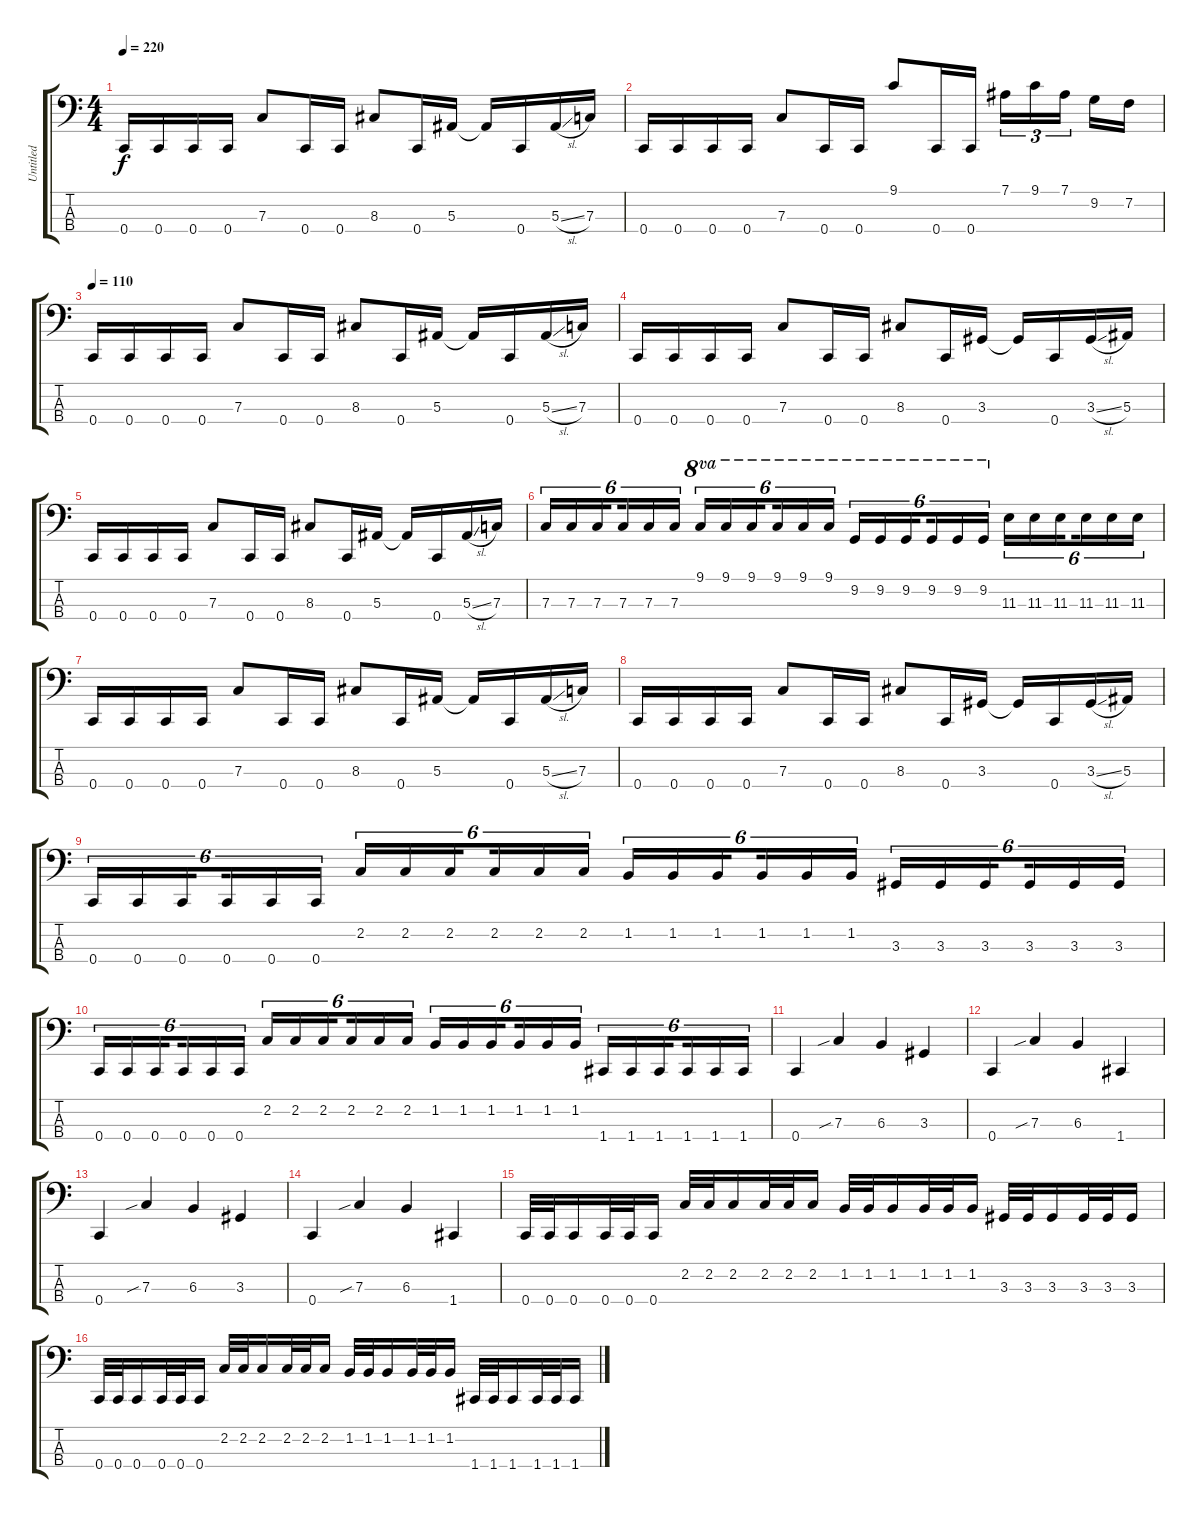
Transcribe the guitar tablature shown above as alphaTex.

\track ("Untitled" "Untitled") {instrument electricbasspick}
\staff {score tabs}
\tuning (Eb2 Bb1 F1 C1) {hide}
\ts (4 4)
\tempo 220
\clef f4
\ks c
0.4.16{dy f} 0.4.16 0.4.16 0.4.16 7.3.8 0.4.16 0.4.16 8.3.8 0.4.16 5.3.16 5.3{t}.16 0.4.16 5.3{sl}.16 7.3.16 |
0.4.16 0.4.16 0.4.16 0.4.16 7.3.8 0.4.16 0.4.16 9.1.8 0.4.16 0.4.16 7.1.16{tu (3 2)} 9.1.16{tu (3 2)} 7.1.16{tu (3 2) beam splitsecondary} 9.2.16 7.2.16 |
\tempo 110
0.4.16 0.4.16 0.4.16 0.4.16 7.3.8 0.4.16 0.4.16 8.3.8 0.4.16 5.3.16 5.3{t}.16 0.4.16 5.3{sl}.16 7.3.16 |
0.4.16 0.4.16 0.4.16 0.4.16 7.3.8 0.4.16 0.4.16 8.3.8 0.4.16 3.3.16 3.3{t}.16 0.4.16 3.3{sl}.16 5.3.16 |
0.4.16 0.4.16 0.4.16 0.4.16 7.3.8 0.4.16 0.4.16 8.3.8 0.4.16 5.3.16 5.3{t}.16 0.4.16 5.3{sl}.16 7.3.16 |
7.3.16{tu (6 4)} 7.3.16{tu (6 4)} 7.3.16{tu (6 4) beam splitsecondary} 7.3.16{tu (6 4)} 7.3.16{tu (6 4)} 7.3.16{tu (6 4)} 9.1.16{tu (6 4) ot 8va} 9.1.16{tu (6 4) ot 8va} 9.1.16{tu (6 4) ot 8va beam splitsecondary} 9.1.16{tu (6 4) ot 8va} 9.1.16{tu (6 4) ot 8va} 9.1.16{tu (6 4) ot 8va} 9.2.16{tu (6 4) ot 8va} 9.2.16{tu (6 4) ot 8va} 9.2.16{tu (6 4) ot 8va beam splitsecondary} 9.2.16{tu (6 4) ot 8va} 9.2.16{tu (6 4) ot 8va} 9.2.16{tu (6 4) ot 8va} 11.3.16{tu (6 4)} 11.3.16{tu (6 4)} 11.3.16{tu (6 4) beam splitsecondary} 11.3.16{tu (6 4)} 11.3.16{tu (6 4)} 11.3.16{tu (6 4)} |
0.4.16 0.4.16 0.4.16 0.4.16 7.3.8 0.4.16 0.4.16 8.3.8 0.4.16 5.3.16 5.3{t}.16 0.4.16 5.3{sl}.16 7.3.16 |
0.4.16 0.4.16 0.4.16 0.4.16 7.3.8 0.4.16 0.4.16 8.3.8 0.4.16 3.3.16 3.3{t}.16 0.4.16 3.3{sl}.16 5.3.16 |
0.4.16{tu (6 4)} 0.4.16{tu (6 4)} 0.4.16{tu (6 4) beam splitsecondary} 0.4.16{tu (6 4)} 0.4.16{tu (6 4)} 0.4.16{tu (6 4)} 2.2.16{tu (6 4)} 2.2.16{tu (6 4)} 2.2.16{tu (6 4) beam splitsecondary} 2.2.16{tu (6 4)} 2.2.16{tu (6 4)} 2.2.16{tu (6 4)} 1.2.16{tu (6 4)} 1.2.16{tu (6 4)} 1.2.16{tu (6 4) beam splitsecondary} 1.2.16{tu (6 4)} 1.2.16{tu (6 4)} 1.2.16{tu (6 4)} 3.3.16{tu (6 4)} 3.3.16{tu (6 4)} 3.3.16{tu (6 4) beam splitsecondary} 3.3.16{tu (6 4)} 3.3.16{tu (6 4)} 3.3.16{tu (6 4)} |
0.4.16{tu (6 4)} 0.4.16{tu (6 4)} 0.4.16{tu (6 4) beam splitsecondary} 0.4.16{tu (6 4)} 0.4.16{tu (6 4)} 0.4.16{tu (6 4)} 2.2.16{tu (6 4)} 2.2.16{tu (6 4)} 2.2.16{tu (6 4) beam splitsecondary} 2.2.16{tu (6 4)} 2.2.16{tu (6 4)} 2.2.16{tu (6 4)} 1.2.16{tu (6 4)} 1.2.16{tu (6 4)} 1.2.16{tu (6 4) beam splitsecondary} 1.2.16{tu (6 4)} 1.2.16{tu (6 4)} 1.2.16{tu (6 4)} 1.4.16{tu (6 4)} 1.4.16{tu (6 4)} 1.4.16{tu (6 4) beam splitsecondary} 1.4.16{tu (6 4)} 1.4.16{tu (6 4)} 1.4.16{tu (6 4)} |
0.4.4 7.3{sib}.4 6.3.4 3.3.4 |
0.4.4 7.3{sib}.4 6.3.4 1.4.4 |
0.4.4 7.3{sib}.4 6.3.4 3.3.4 |
0.4.4 7.3{sib}.4 6.3.4 1.4.4 |
0.4.32 0.4.32 0.4.16 0.4.32 0.4.32 0.4.16 2.2.32 2.2.32 2.2.16 2.2.32 2.2.32 2.2.16 1.2.32 1.2.32 1.2.16 1.2.32 1.2.32 1.2.16 3.3.32 3.3.32 3.3.16 3.3.32 3.3.32 3.3.16 |
0.4.32 0.4.32 0.4.16 0.4.32 0.4.32 0.4.16 2.2.32 2.2.32 2.2.16 2.2.32 2.2.32 2.2.16 1.2.32 1.2.32 1.2.16 1.2.32 1.2.32 1.2.16 1.4.32 1.4.32 1.4.16 1.4.32 1.4.32 1.4.16
